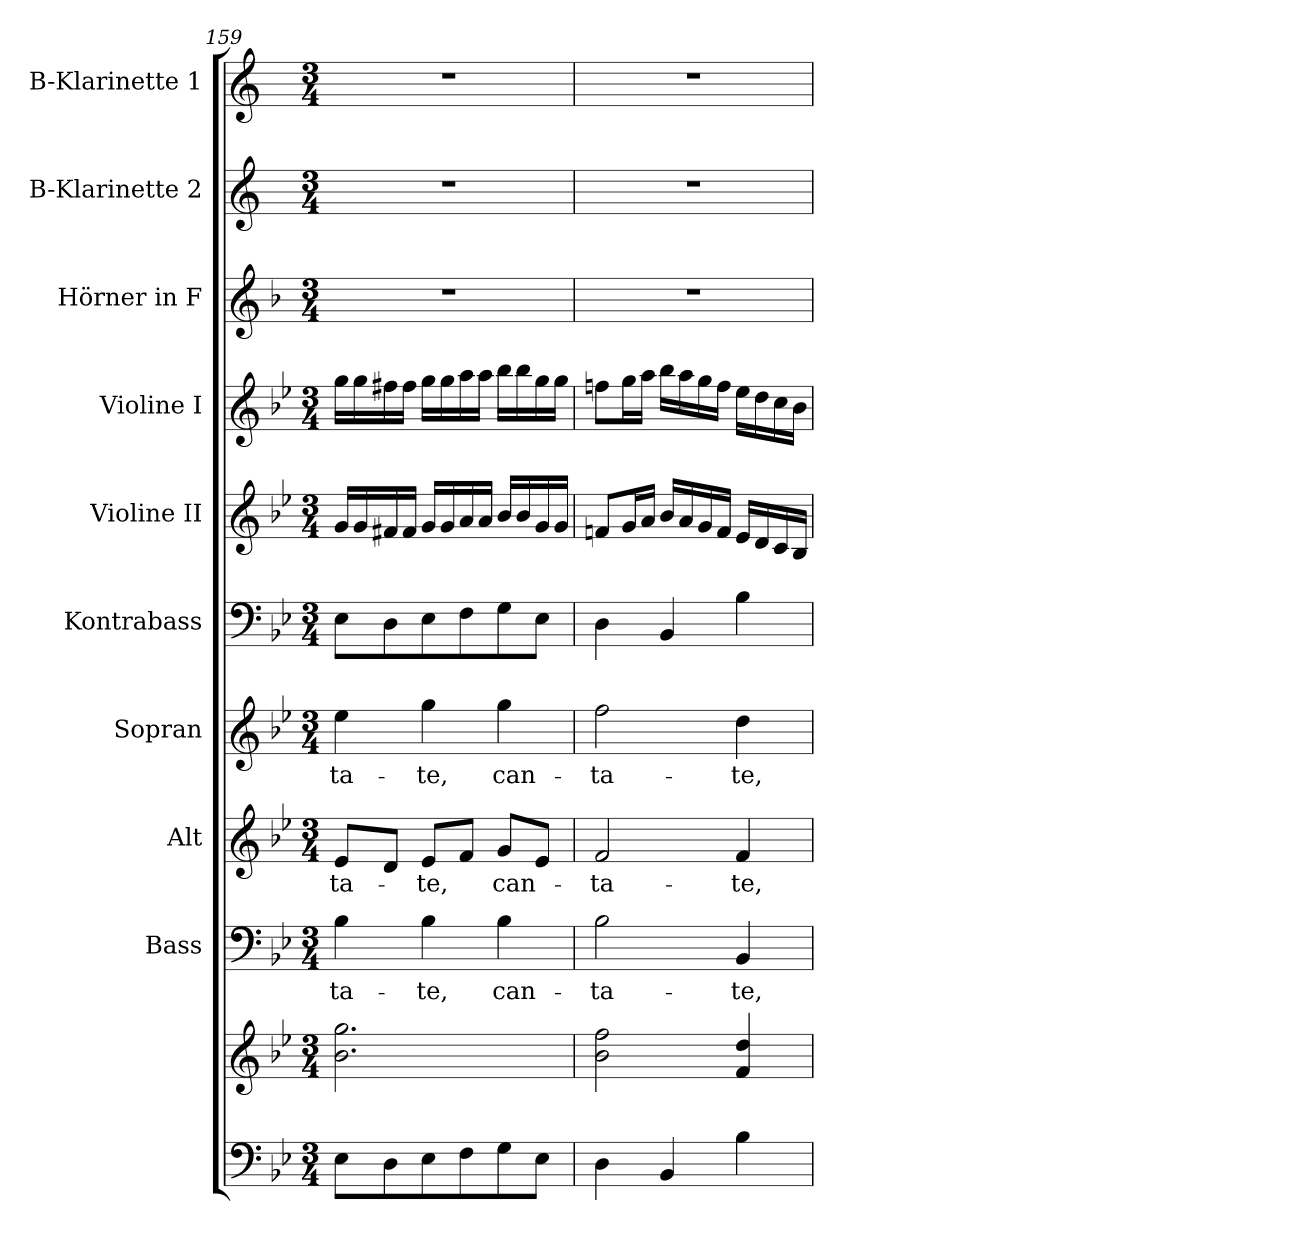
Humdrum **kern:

**kern	**kern	**kern	**text	**kern	**text	**kern	**text	**kern	**kern	**kern	**kern	**kern	**kern
*part10	*part10	*part9	*part9	*part8	*part8	*part7	*part7	*part6	*part5	*part4	*part3	*part2	*part1
*staff11	*staff10	*staff9	*staff9	*staff8	*staff8	*staff7	*staff7	*staff6	*staff5	*staff4	*staff3	*staff2	*staff1
*	*	*I"Bass	*	*I"Alt	*	*I"Sopran	*	*I"Kontrabass	*I"Violine II	*I"Violine I	*I"Hörner in F	*I"B-Klarinette 2	*I"B-Klarinette 1
*	*	*I'B.	*	*I'A.	*	*I'S.	*	*I'Kb.	*I'Vl. II	*I'Vl. I	*	*I'B Kl. 2	*I'B Kl. 1
*clefF4	*clefG2	*clefF4	*	*clefG2	*	*clefG2	*	*clefF4	*clefG2	*clefG2	*clefG2	*clefG2	*clefG2
*	*	*	*	*	*	*	*	*ITrd7c12	*	*	*ITrd4c7	*ITrd1c2	*ITrd1c2
*k[b-e-]	*k[b-e-]	*k[b-e-]	*	*k[b-e-]	*	*k[b-e-]	*	*k[b-e-]	*k[b-e-]	*k[b-e-]	*k[b-e-]	*k[b-e-]	*k[b-e-]
*B-:	*B-:	*B-:	*	*B-:	*	*B-:	*	*B-:	*B-:	*B-:	*B-:	*B-:	*B-:
*M3/4	*M3/4	*M3/4	*	*M3/4	*	*M3/4	*	*M3/4	*M3/4	*M3/4	*M3/4	*M3/4	*M3/4
=159	=159	=159	=159	=159	=159	=159	=159	=159	=159	=159	=159	=159	=159
!	!	!	!LO:LY:b	!	!LO:LY:b	!	!LO:LY:b	!	!	!	!	!	!
8E-\L	2.b-\ 2.gg\	4B-\	-ta-	8e-/L	-ta-	4ee-\	-ta-	8EE-\L	16g/LL	16gg\LL	2.r	2.r	2.r
.	.	.	.	.	.	.	.	.	16g/	16gg\	.	.	.
8D\	.	.	.	8d/J	.	.	.	8DD\	16f#X/	16ff#X\	.	.	.
.	.	.	.	.	.	.	.	.	16f#/JJ	16ff#\JJ	.	.	.
!	!	!	!LO:LY:b	!	!LO:LY:b	!	!LO:LY:b	!	!	!	!	!	!
8E-\	.	4B-\	-te,	8e-/L	-te,	4gg\	-te,	8EE-\	16g/LL	16gg\LL	.	.	.
.	.	.	.	.	.	.	.	.	16g/	16gg\	.	.	.
8F\	.	.	.	8f/J	.	.	.	8FF\	16a/	16aa\	.	.	.
.	.	.	.	.	.	.	.	.	16a/JJ	16aa\JJ	.	.	.
!	!	!	!LO:LY:b	!	!LO:LY:b	!	!LO:LY:b	!	!	!	!	!	!
8G\	.	4B-\	can-	8g/L	can-	4gg\	can-	8GG\	16b-/LL	16bb-\LL	.	.	.
.	.	.	.	.	.	.	.	.	16b-/	16bb-\	.	.	.
8E-\J	.	.	.	8e-/J	.	.	.	8EE-\J	16g/	16gg\	.	.	.
.	.	.	.	.	.	.	.	.	16g/JJ	16gg\JJ	.	.	.
=160	=160	=160	=160	=160	=160	=160	=160	=160	=160	=160	=160	=160	=160
!	!	!	!LO:LY:b	!	!LO:LY:b	!	!LO:LY:b	!	!	!	!	!	!
4D\	2b-\ 2ff\	2B-\	-ta-	2f/	-ta-	2ff\	-ta-	4DD\	8fn/L	8ffn\L	2.r	2.r	2.r
.	.	.	.	.	.	.	.	.	16g/L	16gg\L	.	.	.
.	.	.	.	.	.	.	.	.	16a/JJ	16aa\JJ	.	.	.
4BB-/	.	.	.	.	.	.	.	4BBB-/	16b-/LL	16bb-\LL	.	.	.
.	.	.	.	.	.	.	.	.	16a/	16aa\	.	.	.
.	.	.	.	.	.	.	.	.	16g/	16gg\	.	.	.
.	.	.	.	.	.	.	.	.	16f/JJ	16ff\JJ	.	.	.
!	!	!	!LO:LY:b	!	!LO:LY:b	!	!LO:LY:b	!	!	!	!	!	!
4B-\	4f/ 4dd/	4BB-/	-te,	4f/	-te,	4dd\	-te,	4BB-\	16e-/LL	16ee-\LL	.	.	.
.	.	.	.	.	.	.	.	.	16d/	16dd\	.	.	.
.	.	.	.	.	.	.	.	.	16c/	16cc\	.	.	.
.	.	.	.	.	.	.	.	.	16B-/JJ	16b-\JJ	.	.	.
=	=	=	=	=	=	=	=	=	=	=	=	=	=
*-	*-	*-	*-	*-	*-	*-	*-	*-	*-	*-	*-	*-	*-
